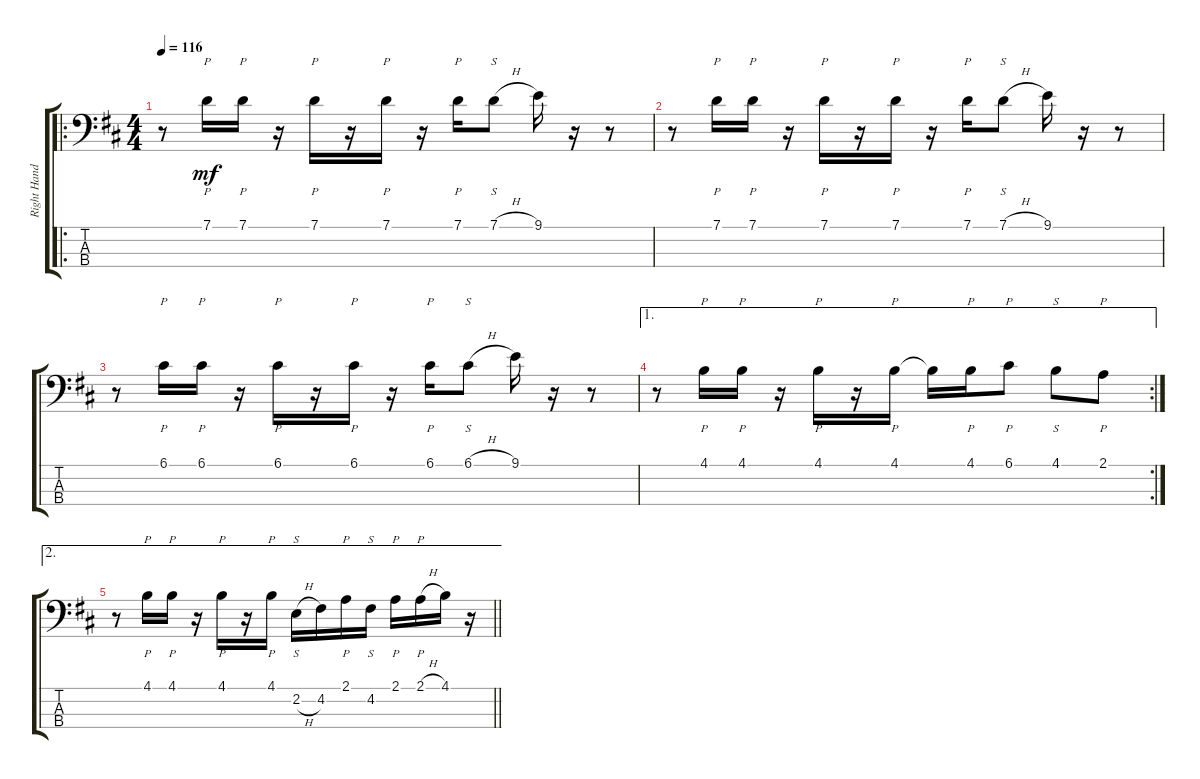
\track ("Right Hand" "Right Hand") {instrument electricbassfinger}
\staff {score tabs}
\tuning (G2 D2 A1 E1) {hide}
\ro
\ts (4 4)
\tempo 116
\clef f4
\ks bminor
r.8{dy mf} 7.1.16{p} 7.1.16{p} r.16 7.1.16{p} r.16 7.1.16{p} r.16 7.1.16{p} 7.1{h}.8{s} 9.1.16 r.16 r.8 |
r.8 7.1.16{p} 7.1.16{p} r.16 7.1.16{p} r.16 7.1.16{p} r.16 7.1.16{p} 7.1{h}.8{s} 9.1.16 r.16 r.8 |
r.8 6.1.16{p} 6.1.16{p} r.16 6.1.16{p} r.16 6.1.16{p} r.16 6.1.16{p} 6.1{h}.8{s} 9.1.16 r.16 r.8 |
\ae 1
\rc 2
r.8 4.1.16{p} 4.1.16{p} r.16 4.1.16{p} r.16 4.1.16{p} 4.1{t}.16 4.1.16{p} 6.1.8{p} 4.1.8{s} 2.1.8{p} |
\ae 2
\barLineRight lightlight
r.8 4.1.16{p} 4.1.16{p} r.16 4.1.16{p} r.16 4.1.16{p} 2.2{h}.16{s} 4.2.16 2.1.16{p} 4.2.16{s} 2.1.16{p} 2.1{h}.16{p} 4.1.16 r.16
